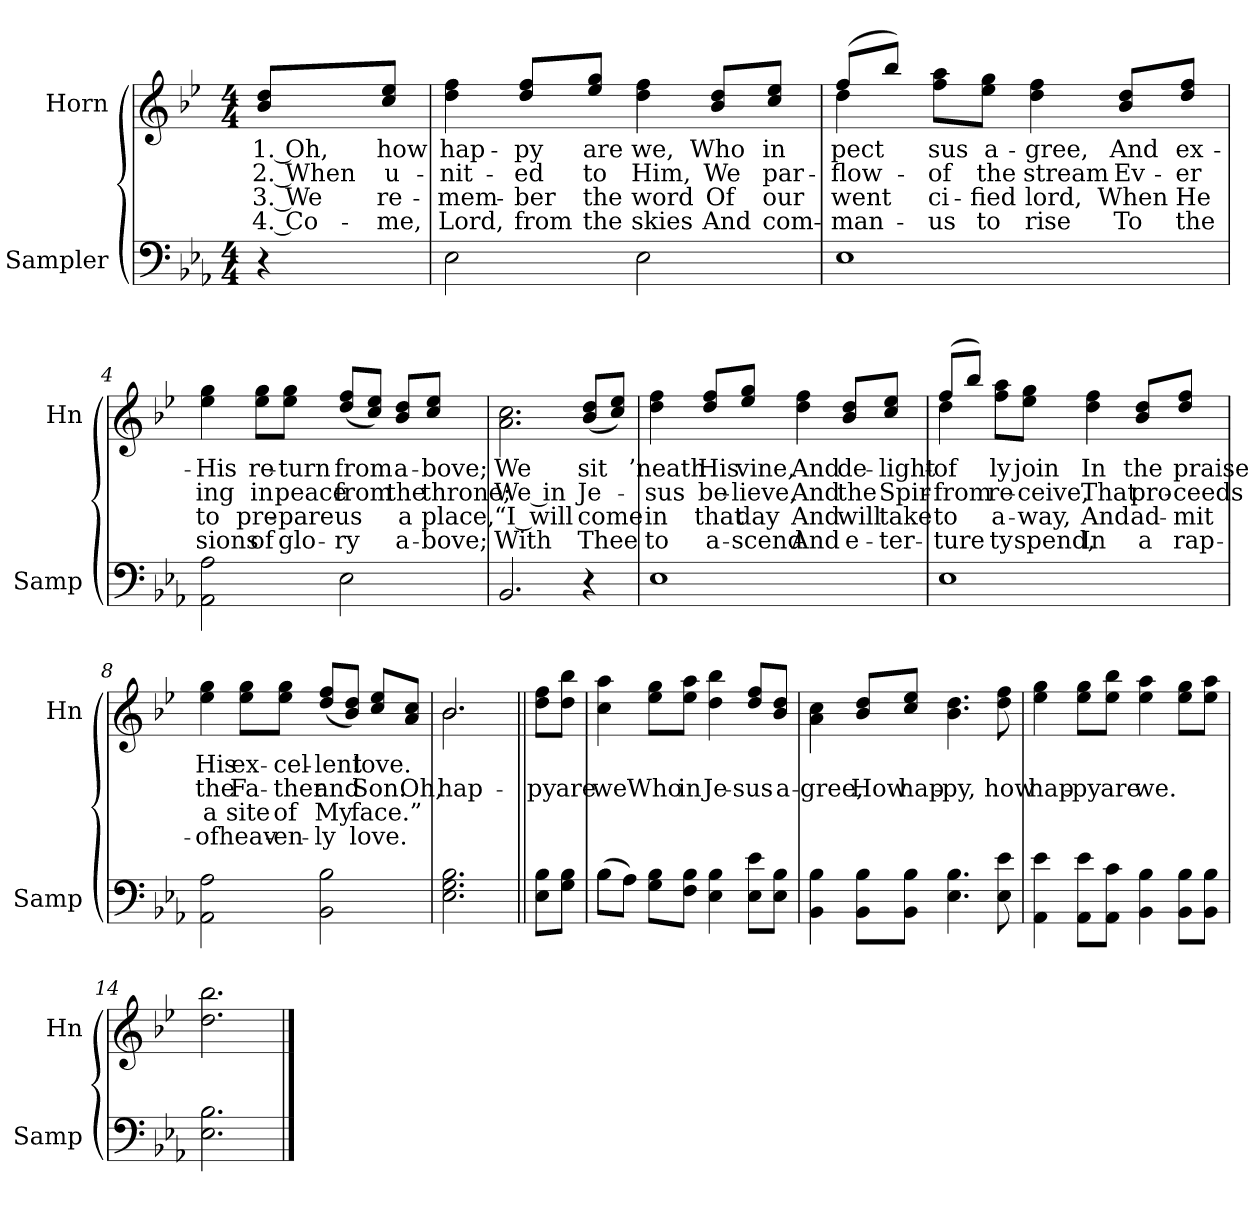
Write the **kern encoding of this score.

**kern	**kern	**text	**text	**text	**text
*part2	*part1	*part1	*part1	*part1	*part1
*staff2	*staff1	*staff1	*staff1	*staff1	*staff1
*I"Sampler	*I"Horn	*	*	*	*
*I'Samp	*I'Hn	*	*	*	*
*clefF4	*clefG2	*	*	*	*
*	*ITrd4c7	*	*	*	*
*k[b-e-a-]	*k[b-e-a-]	*	*	*	*
*E-:	*E-:	*	*	*	*
*M4/4	*M4/4	*	*	*	*
=1	=1	=1	=1	=1	=1
4r	8e-/ 8g/L	1. Oh,	2. When	3. We	4. Co-
.	8f/ 8a-/J	how	u-	re-	-me,
=2	=2	=2	=2	=2	=2
2E-	4g 4b-	hap-	-nit-	-mem-	Lord,
.	8g/ 8b-/L	-py	-ed	-ber	from
.	8a-/ 8cc/J	are	to	the	the
2E-	4g 4b-	we,	Him,	word	skies
.	8e-/ 8g/L	Who	We	Of	And
.	8f/ 8a-/J	in	par-	our	com-
=3	=3	=3	=3	=3	=3
*	*^	*	*	*	*
1E-	(8b-/L	4g	-pect	flow-	went	man-
.	8ee-/J)	.	.	.	.	.
.	8b-\ 8dd\L	2.ryy	-sus	of	-ci-	us
.	8a-\ 8cc\J	.	a-	the	-fied	to
.	4g 4b-	.	-gree,	stream	lord,	rise
.	8e-/ 8g/L	.	And	Ev-	When	To
.	8g/ 8b-/J	.	ex-	-er	He	the
*	*v	*v	*	*	*	*
=4	=4	=4	=4	=4	=4
2AA- 2A-	4a- 4cc	His	-ing	to	-sions
.	8a-\ 8cc\L	re-	in	pre-	of
.	8a-\ 8cc\J	-turn	peace	-pare	glo-
2E-	(8g/ 8b-/L	from	from	us	-ry
.	8f/ 8a-/J)	.	.	.	.
.	8e-/ 8g/L	a-	the	a	a-
.	8f/ 8a-/J	-bove;	throne;	place,	-bove;
=5	=5	=5	=5	=5	=5
2.BB-	2.d 2.f	We	We in	“I will	With
4r	(8e-/ 8g/L	sit	Je-	come	Thee
.	8f/ 8a-/J)	.	.	.	.
=6	=6	=6	=6	=6	=6
1E-	4g 4b-	’neath	-sus	in	to
.	8g/ 8b-/L	His	be-	that	a-
.	8a-/ 8cc/J	vine,	-lieve,	day	-scend
.	4g 4b-	And	And	And	And
.	8e-/ 8g/L	de-	the	will	e-
.	8f/ 8a-/J	-light-	Spir-	take	-ter-
=7	=7	=7	=7	=7	=7
*	*^	*	*	*	*
1E-	(8b-/L	4g	of	from	to	-ture
.	8ee-/J)	.	.	.	.	.
.	8b-\ 8dd\L	2.ryy	-ly	re-	a-	-ty
.	8a-\ 8cc\J	.	join	-ceive,	-way,	spend,
.	4g 4b-	.	In	That	And	In
.	8e-/ 8g/L	.	the	pro-	ad-	a
.	8g/ 8b-/J	.	praise	-ceeds	-mit	rap-
*	*v	*v	*	*	*	*
=8	=8	=8	=8	=8	=8
2AA- 2A-	4a- 4cc	His	the	a	of
.	8a-\ 8cc\L	ex-	Fa-	site	heav-
.	8a-\ 8cc\J	-cel-	-ther	of	-en-
2BB- 2B-	(8g/ 8b-/L	-lent	and	My	-ly
.	8e-/ 8g/J)	.	.	.	.
.	8f/ 8a-/L	love.	Son.	face.”	love.
.	8d/ 8f/J	.	Oh,	.	.
=9	=9	=9	=9	=9	=9
*	*^	*	*	*	*
2.E- 2.G 2.B-	2.e-/	2.e-	.	hap-	.	.
=10||	=10||	=10||	=10||	=10||	=10||	=10||
!	!LO:TX:t=Refrain	!	!	!	!	!
*	*v	*v	*	*	*	*
8E-\ 8B-\L	8g\ 8b-\L	.	-py	.	.
8G\ 8B-\J	8g\ 8ee-\J	.	are	.	.
=11	=11	=11	=11	=11	=11
*^	*	*	*	*	*
(8B-\L	4B-	4f 4dd	.	we	.	.
8A-\J)	.	.	.	.	.	.
8G\ 8B-\L	2.ryy	8a-\ 8cc\L	.	Who	.	.
8F\ 8B-\J	.	8a-\ 8dd\J	.	in	.	.
4E- 4B-	.	4g 4ee-	.	Je-	.	.
8E-\ 8e-\L	.	8g/ 8b-/L	.	-sus	.	.
8E-\ 8B-\J	.	8e-/ 8g/J	.	a-	.	.
*v	*v	*	*	*	*	*
=12	=12	=12	=12	=12	=12
4BB- 4B-	4d 4f	.	-gree,	.	.
8BB-\ 8B-\L	8e-/ 8g/L	.	How	.	.
8BB-\ 8B-\J	8f/ 8a-/J	.	hap-	.	.
4.E- 4.B-	4.e- 4.g	.	-py,	.	.
8E- 8e-	8g 8b-	.	how	.	.
=13	=13	=13	=13	=13	=13
4AA- 4e-	4a- 4cc	.	hap-	.	.
8AA-\ 8e-\L	8a-\ 8cc\L	.	-py	.	.
8AA-\ 8c\J	8a-\ 8ee-\J	.	are	.	.
4BB- 4B-	4a- 4dd	.	we.	.	.
8BB-\ 8B-\L	8a-\ 8cc\L	.	.	.	.
8BB-\ 8B-\J	8a-\ 8dd\J	.	.	.	.
=14	=14	=14	=14	=14	=14
2.E- 2.B-	2.g 2.ee-	.	.	.	.
==	==	==	==	==	==
*-	*-	*-	*-	*-	*-
